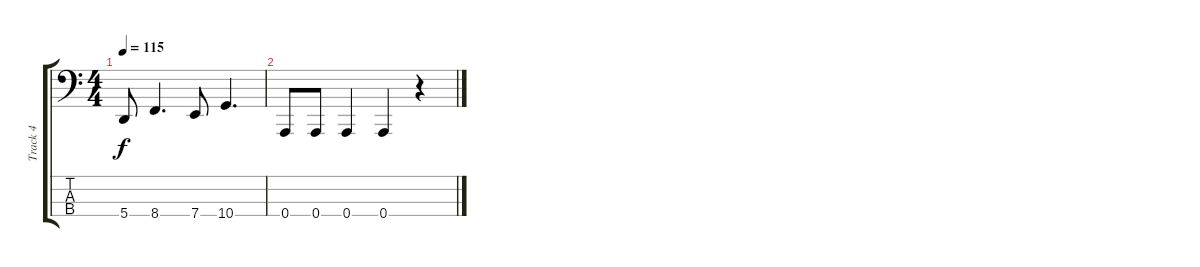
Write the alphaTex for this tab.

\track ("Track 4" "Track 4") {instrument electricbasspick}
\staff {score tabs}
\tuning (D2 A1 E1 A0) {hide}
\ts (4 4)
\tempo 115
\clef f4
\ks c
5.4.8{dy f} 8.4.4{d} 7.4.8 10.4.4{d} |
0.4.8 0.4.8 0.4.4 0.4.4 r.4
